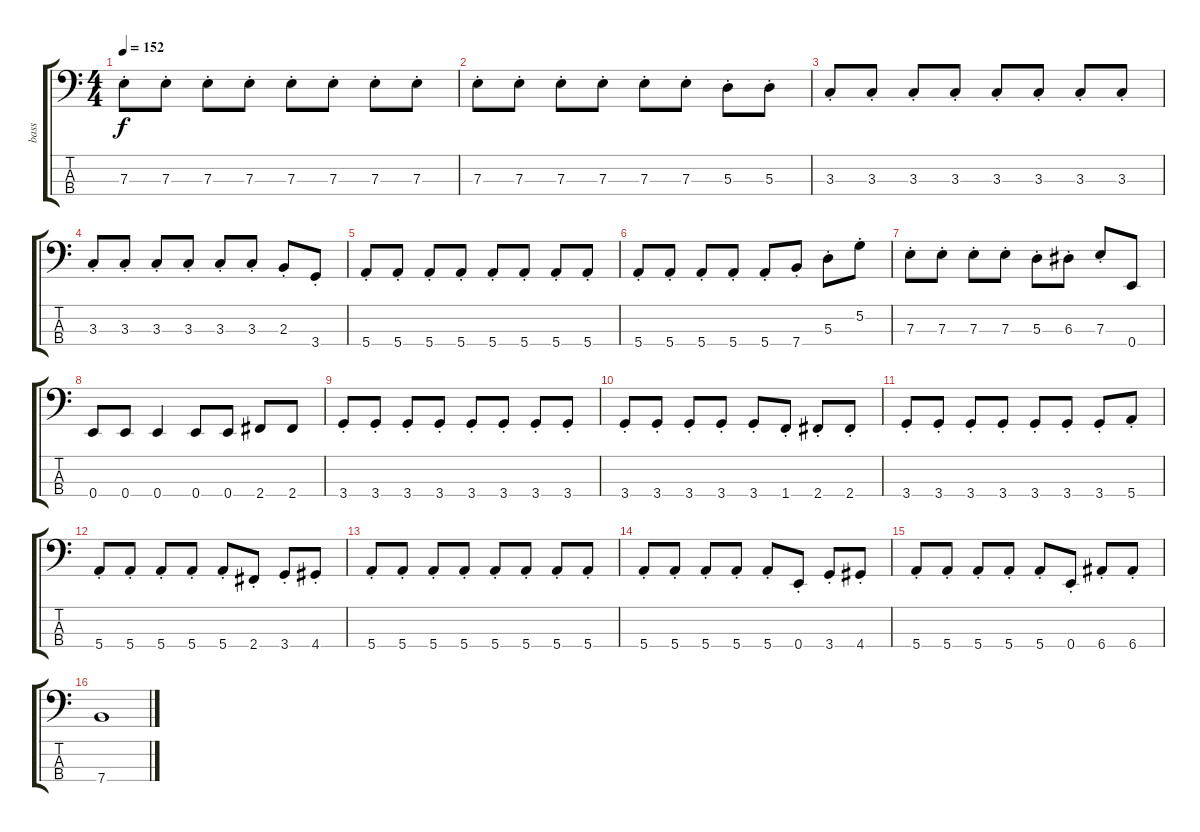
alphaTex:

\track ("bass" "bass") {instrument electricbassfinger}
\staff {score tabs}
\tuning (G2 D2 A1 E1) {hide}
\ts (4 4)
\tempo 152
\clef f4
\ks c
7.3{st}.8{dy f} 7.3{st}.8 7.3{st}.8 7.3{st}.8 7.3{st}.8 7.3{st}.8 7.3{st}.8 7.3{st}.8 |
7.3{st}.8 7.3{st}.8 7.3{st}.8 7.3{st}.8 7.3{st}.8 7.3{st}.8 5.3{st}.8 5.3{st}.8 |
3.3{st}.8 3.3{st}.8 3.3{st}.8 3.3{st}.8 3.3{st}.8 3.3{st}.8 3.3{st}.8 3.3{st}.8 |
3.3{st}.8 3.3{st}.8 3.3{st}.8 3.3{st}.8 3.3{st}.8 3.3{st}.8 2.3{st}.8 3.4{st}.8 |
5.4{st}.8 5.4{st}.8 5.4{st}.8 5.4{st}.8 5.4{st}.8 5.4{st}.8 5.4{st}.8 5.4{st}.8 |
5.4{st}.8 5.4{st}.8 5.4{st}.8 5.4{st}.8 5.4{st}.8 7.4{st}.8 5.3{st}.8 5.2{st}.8 |
7.3{st}.8 7.3{st}.8 7.3{st}.8 7.3{st}.8 5.3{st}.8 6.3{st}.8 7.3{st}.8 0.4.8 |
0.4.8 0.4.8 0.4.4 0.4.8 0.4.8 2.4.8 2.4.8 |
3.4{st}.8 3.4{st}.8 3.4{st}.8 3.4{st}.8 3.4{st}.8 3.4{st}.8 3.4{st}.8 3.4{st}.8 |
3.4{st}.8 3.4{st}.8 3.4{st}.8 3.4{st}.8 3.4{st}.8 1.4{st}.8 2.4{st}.8 2.4{st}.8 |
3.4{st}.8 3.4{st}.8 3.4{st}.8 3.4{st}.8 3.4{st}.8 3.4{st}.8 3.4{st}.8 5.4{st}.8 |
5.4{st}.8 5.4{st}.8 5.4{st}.8 5.4{st}.8 5.4{st}.8 2.4{st}.8 3.4{st}.8 4.4{st}.8 |
5.4{st}.8 5.4{st}.8 5.4{st}.8 5.4{st}.8 5.4{st}.8 5.4{st}.8 5.4{st}.8 5.4{st}.8 |
5.4{st}.8 5.4{st}.8 5.4{st}.8 5.4{st}.8 5.4{st}.8 0.4{st}.8 3.4{st}.8 4.4{st}.8 |
5.4{st}.8 5.4{st}.8 5.4{st}.8 5.4{st}.8 5.4{st}.8 0.4{st}.8 6.4{st}.8 6.4{st}.8 |
7.4.1
